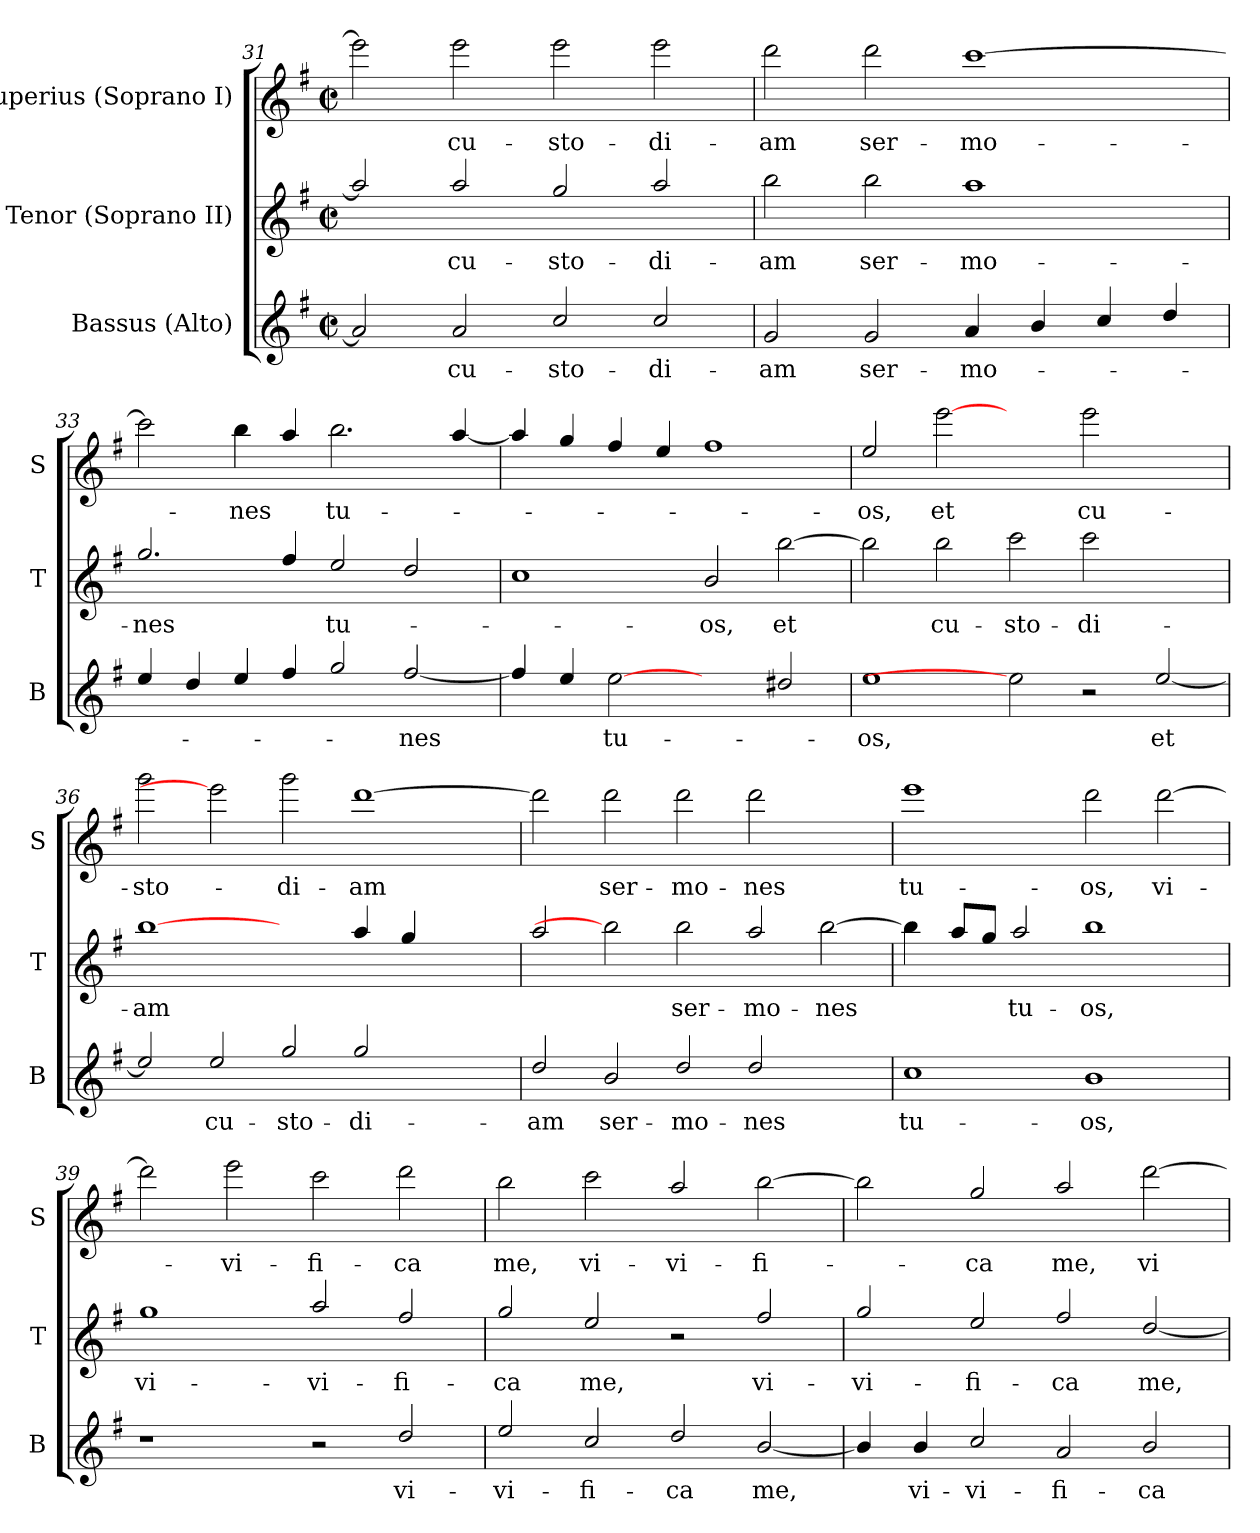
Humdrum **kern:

**kern	**text	**kern	**text	**kern	**text
*part3	*part3	*part2	*part2	*part1	*part1
*staff3	*staff3	*staff2	*staff2	*staff1	*staff1
*I"Bassus (Alto)	*	*I"Tenor (Soprano II)	*	*I"Superius (Soprano I)	*
*I'B	*	*I'T	*	*I'S	*
*clefG2	*	*clefG2	*	*clefG2	*
*ITrd7c12	*	*ITrd7c12	*	*ITrd7c12	*
*k[f#]	*	*k[f#]	*	*k[f#]	*
*G:	*	*G:	*	*G:	*
*M2/2	*	*M2/2	*	*M2/2	*
*met(c|)	*	*met(c|)	*	*met(c|)	*
=31	=31	=31	=31	=31	=31
2A/]	.	2a/]	.	2ee\]	.
!	!LO:LY:b	!	!LO:LY:b	!	!LO:LY:b
2A/	cu-	2a/	cu-	2ee\	cu-
!	!LO:LY:b	!	!LO:LY:b	!	!LO:LY:b
2c/	-sto-	2g/	-sto-	2ee\	-sto-
!	!LO:LY:b	!	!LO:LY:b	!	!LO:LY:b
2c/	-di-	2a/	-di-	2ee\	-di-
=32	=32	=32	=32	=32	=32
!	!LO:LY:b	!	!LO:LY:b	!	!LO:LY:b
2G/	-am	2b\	-am	2dd\	-am
!	!LO:LY:b	!	!LO:LY:b	!	!LO:LY:b
2G/	ser-	2b\	ser-	2dd\	ser-
!	!LO:LY:b	!	!LO:LY:b	!	!LO:LY:b
4A/	-mo-	1a	-mo-	[1cc	-mo-
4B/	.	.	.	.	.
4c/	.	.	.	.	.
4d/	.	.	.	.	.
!!LO:LB:g=z
=33	=33	=33	=33	=33	=33
!	!	!	!LO:LY:b	!	!
4e/	.	2.g/	-nes	2cc\]	.
4d/	.	.	.	.	.
!	!	!	!	!	!LO:LY:b
4e/	.	.	.	4b\	-nes
4f#/	.	4f#/	.	4a/	.
!	!	!	!LO:LY:b	!	!LO:LY:b
2g/	.	2e/	tu-	2.b\	tu-
!	!LO:LY:b	!	!	!	!
[2f#/	-nes	2d/	.	.	.
.	.	.	.	[4a/	.
=34	=34	=34	=34	=34	=34
4f#/]	.	1c	.	4a/]	.
4e/	.	.	.	4g/	.
!	!LO:LY:b	!	!	!	!
[2e	tu-	.	.	4f#/	.
.	.	.	.	4e/	.
!	!	!	!LO:LY:b	!	!
2ryy	.	2B/	-os,	1f#	.
!	!	!	!LO:LY:b	!	!
2d#X/	.	[2b\	et	.	.
=35	=35	=35	=35	=35	=35
!	!LO:LY:b	!	!	!	!LO:LY:b
1e	-os,	2b\]	.	2e/	-os,
!	!	!	!LO:LY:b	!	!LO:LY:b
.	.	2b\	cu-	[2ee	et
!	!	!	!LO:LY:b	!	!
2e]	.	2cc\	-sto-	2ryy	.
!	!	!	!LO:LY:b	!	!LO:LY:b
2r	.	2cc\	-di-	2ee\	cu-
!	!LO:LY:b	!	!	!	!
[2e/	et	2ryy	.	2ryy	.
=36	=36	=36	=36	=36	=36
!	!	!	!LO:LY:b	!	!LO:LY:b
2e/]	.	[1b	-am	2gg\	-sto-
!	!LO:LY:b	!	!	!	!
2e/	cu-	.	.	2ee]	.
!	!LO:LY:b	!	!	!	!LO:LY:b
2g/	-sto-	2ryy	.	2gg\	-di-
!	!LO:LY:b	!	!	!	!LO:LY:b
2g/	-di-	4a/	.	[1dd	-am
.	.	4g/	.	.	.
2ryy	.	2ryy	.	.	.
=37	=37	=37	=37	=37	=37
!	!LO:LY:b	!	!	!	!
2d/	-am	2a/	.	2dd\]	.
!	!LO:LY:b	!	!	!	!LO:LY:b
2B/	ser-	2b]	.	2dd\	ser-
!	!LO:LY:b	!	!LO:LY:b	!	!LO:LY:b
2d/	-mo-	2b\	ser-	2dd\	-mo-
!	!LO:LY:b	!	!LO:LY:b	!	!LO:LY:b
2d/	-nes	2a/	-mo-	2dd\	-nes
!	!	!	!LO:LY:b	!	!
2ryy	.	[2b\	-nes	2ryy	.
!!LO:PB:g=z
=38	=38	=38	=38	=38	=38
!	!LO:LY:b	!	!	!	!LO:LY:b
1c	tu-	4b\]	.	1ee	tu-
.	.	8a/L	.	.	.
.	.	8g/J	.	.	.
!	!	!	!LO:LY:b	!	!
.	.	2a/	tu-	.	.
!	!LO:LY:b	!	!LO:LY:b	!	!LO:LY:b
1B	-os,	1b	-os,	2dd\	-os,
!	!	!	!	!	!LO:LY:b
.	.	.	.	[2dd\	vi-
=39	=39	=39	=39	=39	=39
!	!	!	!LO:LY:b	!	!
1r	.	1g	vi-	2dd\]	.
!	!	!	!	!	!LO:LY:b
.	.	.	.	2ee\	-vi-
!	!	!	!LO:LY:b	!	!LO:LY:b
2r	.	2a/	-vi-	2cc\	-fi-
!	!LO:LY:b	!	!LO:LY:b	!	!LO:LY:b
2d/	vi-	2f#/	-fi-	2dd\	-ca
=40	=40	=40	=40	=40	=40
!	!LO:LY:b	!	!LO:LY:b	!	!LO:LY:b
2e/	-vi-	2g/	-ca	2b\	me,
!	!LO:LY:b	!	!LO:LY:b	!	!LO:LY:b
2c/	-fi-	2e/	me,	2cc\	vi-
!	!LO:LY:b	!	!	!	!LO:LY:b
2d/	-ca	2r	.	2a/	-vi-
!	!LO:LY:b	!	!LO:LY:b	!	!LO:LY:b
[2B/	me,	2f#/	vi-	[2b\	-fi-
=41	=41	=41	=41	=41	=41
!	!	!	!LO:LY:b	!	!
4B/]	.	2g/	-vi-	2b\]	.
!	!LO:LY:b	!	!	!	!
4B/	vi-	.	.	.	.
!	!LO:LY:b	!	!LO:LY:b	!	!LO:LY:b
2c/	-vi-	2e/	-fi-	2g/	-ca
!	!LO:LY:b	!	!LO:LY:b	!	!LO:LY:b
2A/	-fi-	2f#/	-ca	2a/	me,
!	!LO:LY:b	!	!LO:LY:b	!	!LO:LY:b
2B/	-ca	[2d/	me,	[2dd\	vi-
=	=	=	=	=	=
*-	*-	*-	*-	*-	*-
